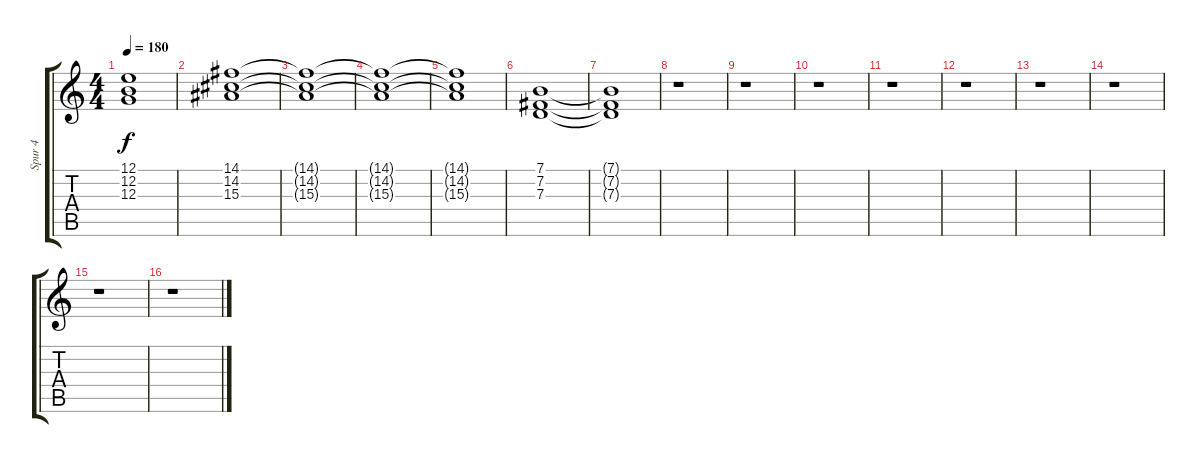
\track ("Spur 4" "Spur 4") {instrument synthstrings1}
\staff {score tabs}
\tuning (E4 B3 G3 D3 A2 E2) {hide}
\ts (4 4)
\tempo 180
\clef g2
\ks c
(12.1{t} 12.2{t} 12.3{t}).1{dy f} |
(14.1 14.2 15.3).1 |
(14.1{t} 14.2{t} 15.3{t}).1 |
(14.1{t} 14.2{t} 15.3{t}).1 |
(14.1{t} 14.2{t} 15.3{t}).1 |
(7.1 7.2 7.3).1 |
(7.1{t} 7.2{t} 7.3{t}).1 |
r.1 |
r.1 |
r.1 |
r.1 |
r.1 |
r.1 |
r.1 |
r.1 |
r.1
